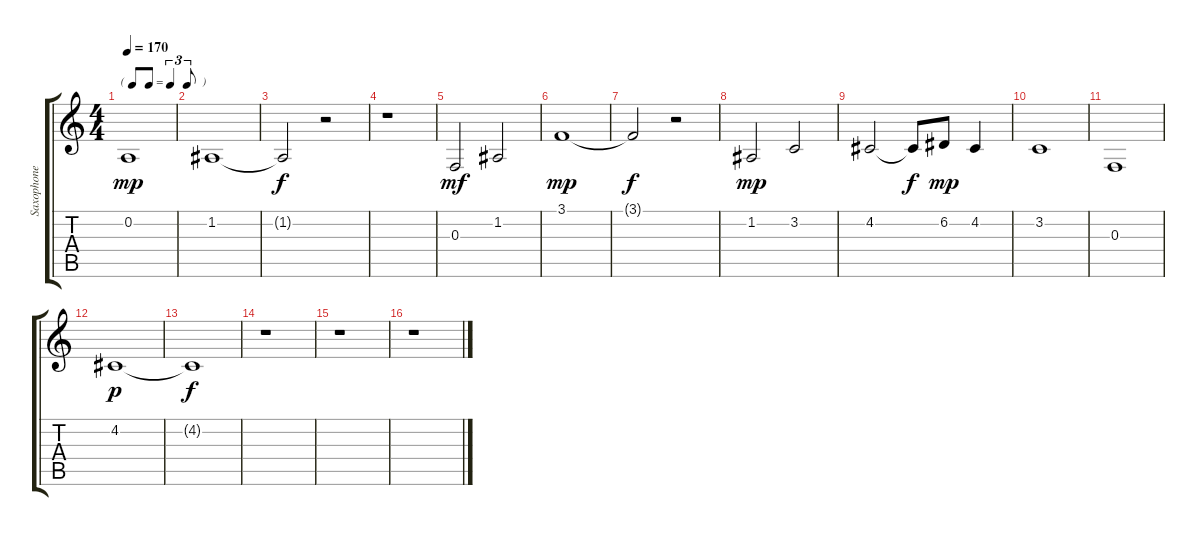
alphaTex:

\track ("Saxophone" "Saxophone") {instrument altosax}
\staff {score tabs}
\tuning (D4 A3 F3 B2 G2 D2) {hide}
\ts (4 4)
\tf triplet8th
\tempo 170
\clef g2
\ks c
0.2.1{dy mp} |
1.2.1 |
1.2{t}.2{dy f} r.2 |
r.1 |
0.3.2{dy mf} 1.2.2 |
3.1.1{dy mp} |
3.1{t}.2{dy f} r.2 |
1.2.2{dy mp} 3.2.2 |
4.2.2 4.2{t}.8{dy f} 6.2.8{dy mp} 4.2.4 |
3.2.1 |
0.3.1 |
4.2.1{dy p} |
4.2{t}.1{dy f} |
r.1 |
r.1 |
r.1
